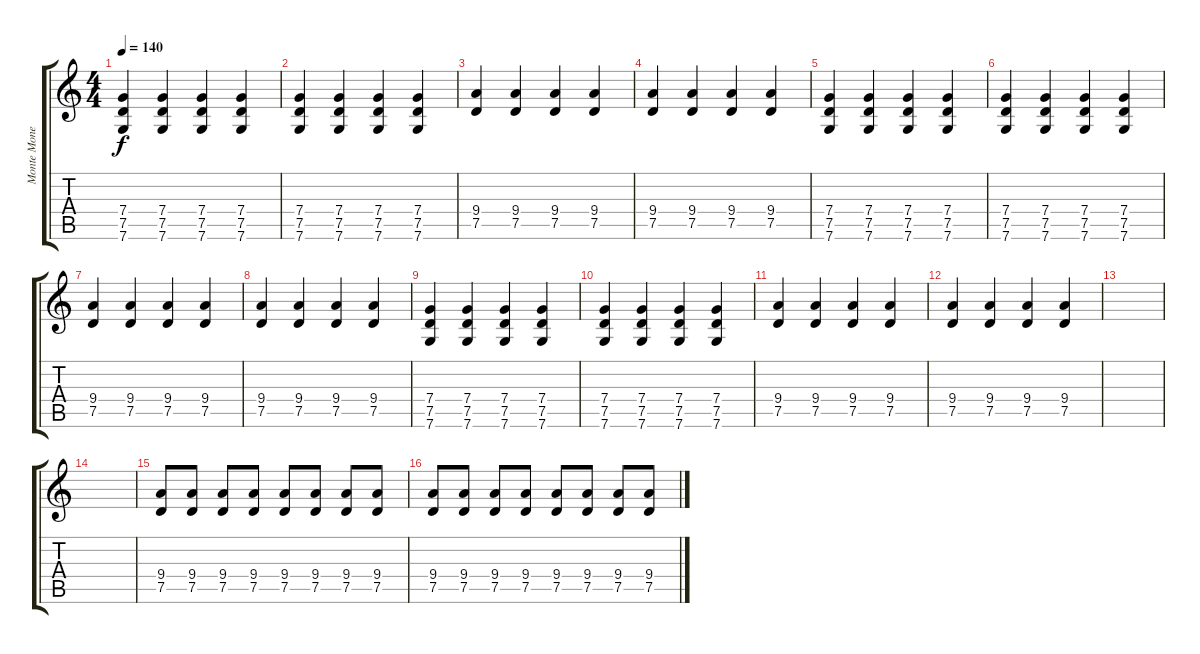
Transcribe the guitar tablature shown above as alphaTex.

\track ("Monte Money" "Monte Mone") {instrument distortionguitar}
\staff {score tabs}
\tuning (E4 C4 G3 C3 G2 C2) {hide}
\ts (4 4)
\tempo 140
\clef g2
\ks c
(7.4 7.5 7.6).4{dy f} (7.4 7.5 7.6).4 (7.4 7.5 7.6).4 (7.4 7.5 7.6).4 |
(7.4 7.5 7.6).4 (7.4 7.5 7.6).4 (7.4 7.5 7.6).4 (7.4 7.5 7.6).4 |
(9.4 7.5).4 (9.4 7.5).4 (9.4 7.5).4 (9.4 7.5).4 |
(9.4 7.5).4 (9.4 7.5).4 (9.4 7.5).4 (9.4 7.5).4 |
(7.4 7.5 7.6).4 (7.4 7.5 7.6).4 (7.4 7.5 7.6).4 (7.4 7.5 7.6).4 |
(7.4 7.5 7.6).4 (7.4 7.5 7.6).4 (7.4 7.5 7.6).4 (7.4 7.5 7.6).4 |
(9.4 7.5).4 (9.4 7.5).4 (9.4 7.5).4 (9.4 7.5).4 |
(9.4 7.5).4 (9.4 7.5).4 (9.4 7.5).4 (9.4 7.5).4 |
(7.4 7.5 7.6).4 (7.4 7.5 7.6).4 (7.4 7.5 7.6).4 (7.4 7.5 7.6).4 |
(7.4 7.5 7.6).4 (7.4 7.5 7.6).4 (7.4 7.5 7.6).4 (7.4 7.5 7.6).4 |
(9.4 7.5).4 (9.4 7.5).4 (9.4 7.5).4 (9.4 7.5).4 |
(9.4 7.5).4 (9.4 7.5).4 (9.4 7.5).4 (9.4 7.5).4 |
|
|
(9.4 7.5).8 (9.4 7.5).8 (9.4 7.5).8 (9.4 7.5).8 (9.4 7.5).8 (9.4 7.5).8 (9.4 7.5).8 (9.4 7.5).8 |
(9.4 7.5).8 (9.4 7.5).8 (9.4 7.5).8 (9.4 7.5).8 (9.4 7.5).8 (9.4 7.5).8 (9.4 7.5).8 (9.4 7.5).8
